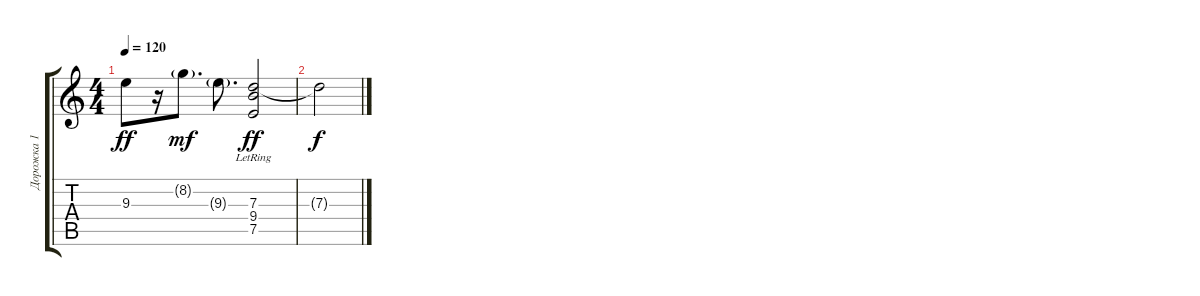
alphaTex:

\track ("Дорожка 1" "Дорожка 1") {instrument acousticguitarsteel}
\staff {score tabs}
\tuning (E4 B3 G3 D3 A2 E2) {hide}
\ts (4 4)
\tempo 120
\clef g2
\ks c
9.3.8{dy ff} r.16 8.2{g}.8{d dy mf} 9.3{g}.8{d} (7.3 9.4{lr} 7.5{lr}).2{dy ff} |
7.3{t}.2{dy f}
